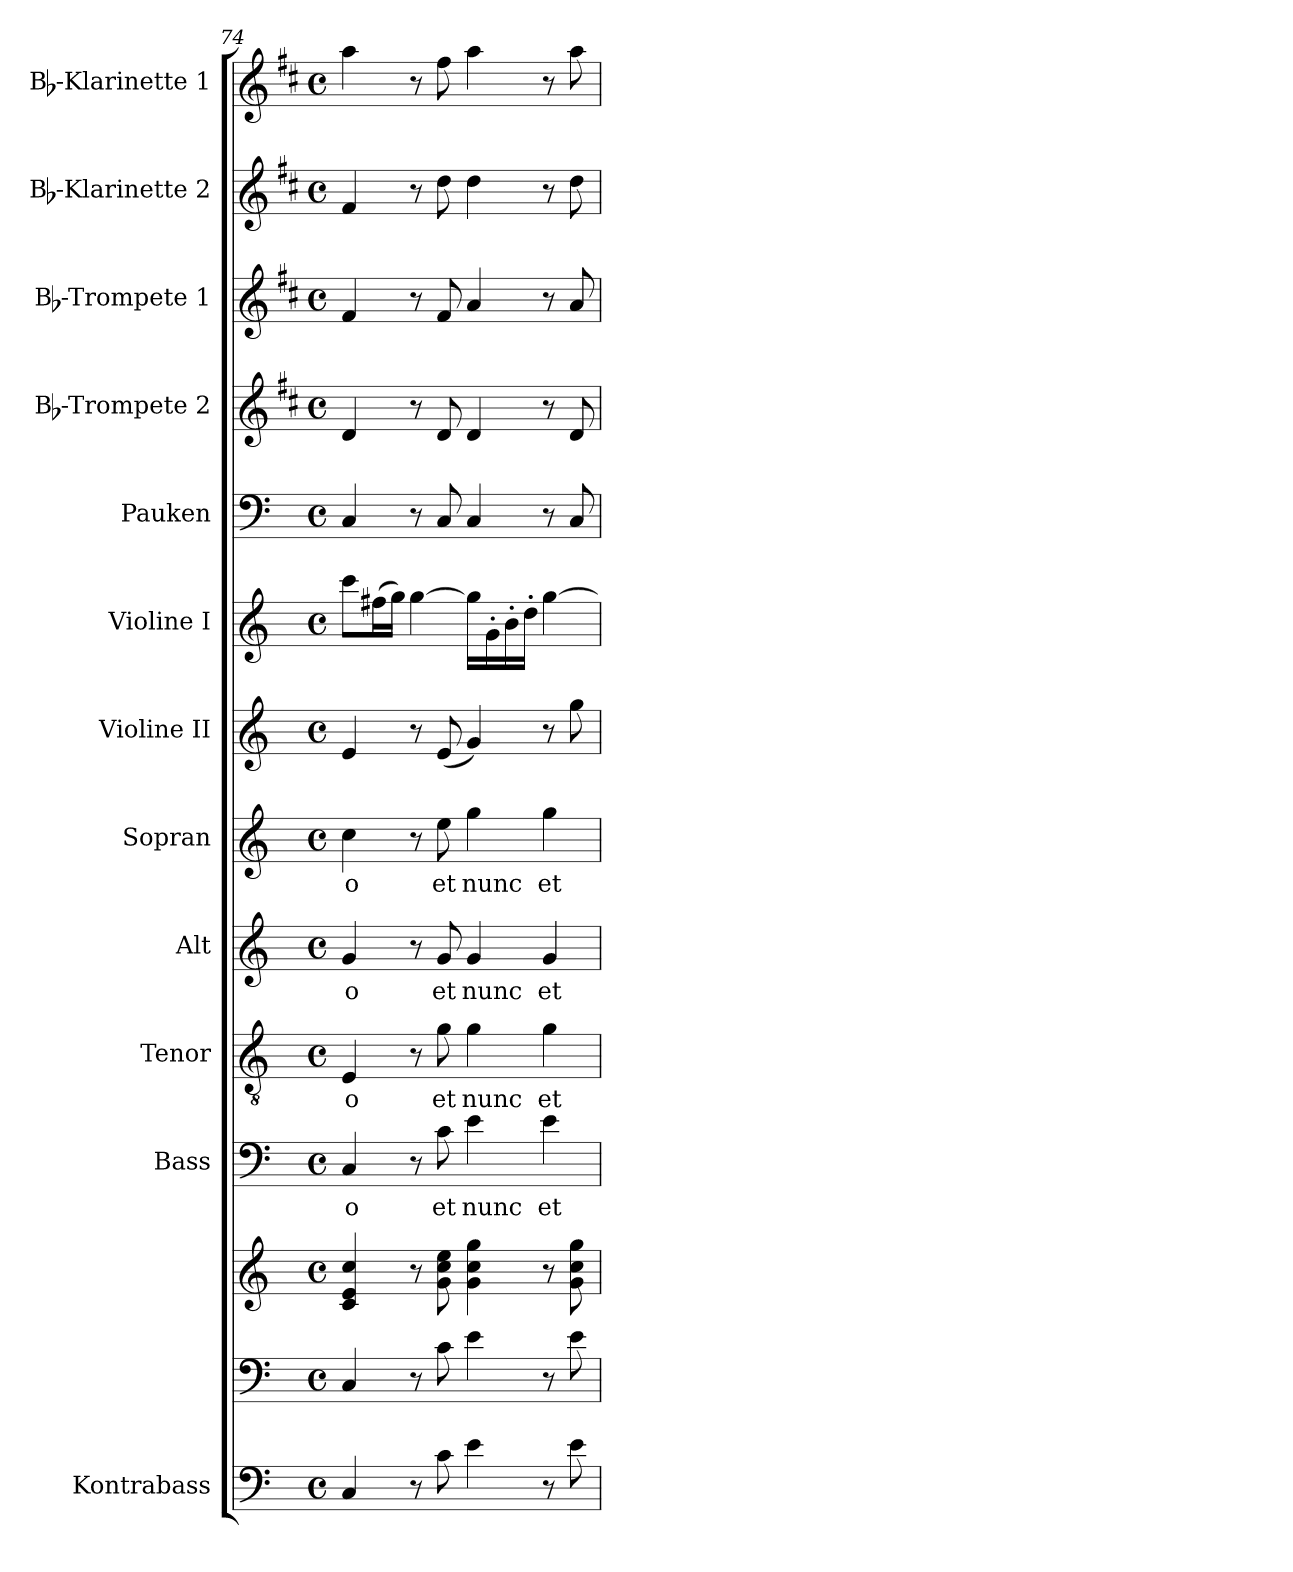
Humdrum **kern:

**kern	**kern	**kern	**kern	**text	**kern	**text	**kern	**text	**kern	**text	**kern	**kern	**kern	**kern	**kern	**kern	**kern
*part13	*part12	*part12	*part11	*part11	*part10	*part10	*part9	*part9	*part8	*part8	*part7	*part6	*part5	*part4	*part3	*part2	*part1
*staff14	*staff13	*staff12	*staff11	*staff11	*staff10	*staff10	*staff9	*staff9	*staff8	*staff8	*staff7	*staff6	*staff5	*staff4	*staff3	*staff2	*staff1
*I"Kontrabass	*	*	*I"Bass	*	*I"Tenor	*	*I"Alt	*	*I"Sopran	*	*I"Violine II	*I"Violine I	*I"Pauken	*I"Bb-Trompete 2	*I"Bb-Trompete 1	*I"Bb-Klarinette 2	*I"Bb-Klarinette 1
*I'Kb.	*	*	*I'B.	*	*I'T.	*	*I'A.	*	*I'S.	*	*I'Vl. II	*I'Vl. I	*I'Pk.	*I'Bb Trp. 2	*I'Bb Trp. 1	*I'Bb Kl. 2	*I'Bb Kl. 1
*clefF4	*clefF4	*clefG2	*clefF4	*	*clefGv2	*	*clefG2	*	*clefG2	*	*clefG2	*clefG2	*clefF4	*clefG2	*clefG2	*clefG2	*clefG2
*ITrd7c12	*	*	*	*	*	*	*	*	*	*	*	*	*	*ITrd1c2	*ITrd1c2	*ITrd1c2	*ITrd1c2
*k[]	*k[]	*k[]	*k[]	*	*k[]	*	*k[]	*	*k[]	*	*k[]	*k[]	*k[]	*k[]	*k[]	*k[]	*k[]
*C:	*C:	*C:	*C:	*	*C:	*	*C:	*	*C:	*	*C:	*C:	*C:	*C:	*C:	*C:	*C:
*M4/4	*M4/4	*M4/4	*M4/4	*	*M4/4	*	*M4/4	*	*M4/4	*	*M4/4	*M4/4	*M4/4	*M4/4	*M4/4	*M4/4	*M4/4
*met(c)	*met(c)	*met(c)	*met(c)	*	*met(c)	*	*met(c)	*	*met(c)	*	*met(c)	*met(c)	*met(c)	*met(c)	*met(c)	*met(c)	*met(c)
=74	=74	=74	=74	=74	=74	=74	=74	=74	=74	=74	=74	=74	=74	=74	=74	=74	=74
!	!	!	!	!LO:LY:b	!	!LO:LY:b	!	!LO:LY:b	!	!LO:LY:b	!	!	!	!	!	!	!
4CC/	4C/	4c/ 4e/ 4cc/	4C/	-o	4E/	-o	4g/	-o	4cc\	-o	4e/	8ccc\L	4C/	4c/	4e/	4e/	4gg\
.	.	.	.	.	.	.	.	.	.	.	.	(>16ff#X\L	.	.	.	.	.
.	.	.	.	.	.	.	.	.	.	.	.	16gg\JJ)	.	.	.	.	.
8r	8r	8r	8r	.	8r	.	8r	.	8r	.	8r	[4gg\	8r	8r	8r	8r	8r
!	!	!	!	!LO:LY:b	!	!LO:LY:b	!	!LO:LY:b	!	!LO:LY:b	!	!	!	!	!	!	!
8C\	8c\	8g\ 8cc\ 8ee\	8c\	et	8g\	et	8g/	et	8ee\	et	(<8e/	.	8C/	8c/	8e/	8cc\	8ee\
!	!	!	!	!LO:LY:b	!	!LO:LY:b	!	!LO:LY:b	!	!LO:LY:b	!	!	!	!	!	!	!
4E\	4e\	4g\ 4cc\ 4gg\	4e\	nunc	4g\	nunc	4g/	nunc	4gg\	nunc	4g/)	16gg\LL]	4C/	4c/	4g/	4cc\	4gg\
.	.	.	.	.	.	.	.	.	.	.	.	16g'>\	.	.	.	.	.
.	.	.	.	.	.	.	.	.	.	.	.	16b'>\	.	.	.	.	.
.	.	.	.	.	.	.	.	.	.	.	.	16dd'>\JJ	.	.	.	.	.
!	!	!	!	!LO:LY:b	!	!LO:LY:b	!	!LO:LY:b	!	!LO:LY:b	!	!	!	!	!	!	!
8r	8r	8r	4e\	et	4g\	et	4g/	et	4gg\	et	8r	[4gg\	8r	8r	8r	8r	8r
8E\	8e\	8g\ 8cc\ 8gg\	.	.	.	.	.	.	.	.	8gg\	.	8C/	8c/	8g/	8cc\	8gg\
=	=	=	=	=	=	=	=	=	=	=	=	=	=	=	=	=	=
*-	*-	*-	*-	*-	*-	*-	*-	*-	*-	*-	*-	*-	*-	*-	*-	*-	*-
